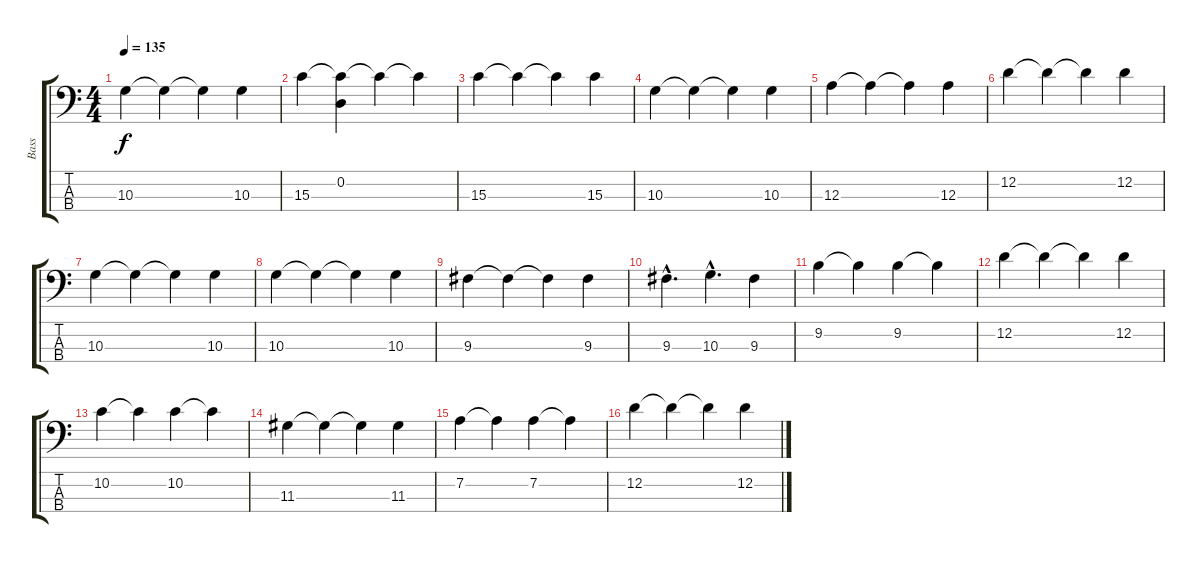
\track ("Bass" "Bass") {instrument electricbassfinger}
\staff {score tabs}
\tuning (G2 D2 A1 E1) {hide}
\ts (4 4)
\tempo 135
\clef f4
\ks c
10.3.4{dy f} 10.3{t}.4 10.3{t}.4 10.3.4 |
15.3.4 (0.2 15.3{t}).4 15.3{t}.4 15.3{t}.4 |
15.3.4 15.3{t}.4 15.3{t}.4 15.3.4 |
10.3.4 10.3{t}.4 10.3{t}.4 10.3.4 |
12.3.4 12.3{t}.4 12.3{t}.4 12.3.4 |
12.2.4 12.2{t}.4 12.2{t}.4 12.2.4 |
10.3.4 10.3{t}.4 10.3{t}.4 10.3.4 |
10.3.4 10.3{t}.4 10.3{t}.4 10.3.4 |
9.3.4 9.3{t}.4 9.3{t}.4 9.3.4 |
9.3{hac}.4{d} 10.3{hac}.4{d} 9.3.4 |
9.2.4 9.2{t}.4 9.2.4 9.2{t}.4 |
12.2.4 12.2{t}.4 12.2{t}.4 12.2.4 |
10.2.4 10.2{t}.4 10.2.4 10.2{t}.4 |
11.3.4 11.3{t}.4 11.3{t}.4 11.3.4 |
7.2.4 7.2{t}.4 7.2.4 7.2{t}.4 |
12.2.4 12.2{t}.4 12.2{t}.4 12.2.4
